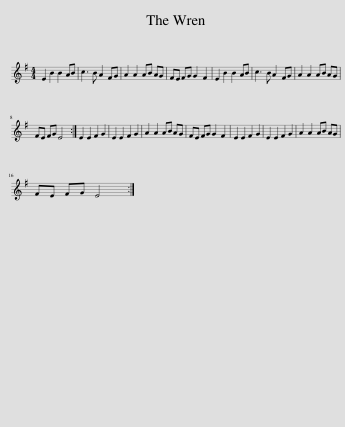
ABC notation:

X:1
L:1/8
M:4/4
I:linebreak $
K:Emin
V:1 treble
V:1
 E2 B2 B2 AB | c3 B A2 FG | A2 A2 AB AG | FE FG G2 F2 | E2 B2 B2 AB | %5
 c3 B A2 FG | A2 A2 AB AG |$ FE FG E4 :| E2 E2 F2 G2 | E2 E2 F2 G2 | %10
 A2 A2 AB AG | FE FG G2 F2 | E2 E2 F2 G2 | E2 E2 F2 G2 | A2 A2 AB AG |$ %15
 FE FG E4 :| %16
